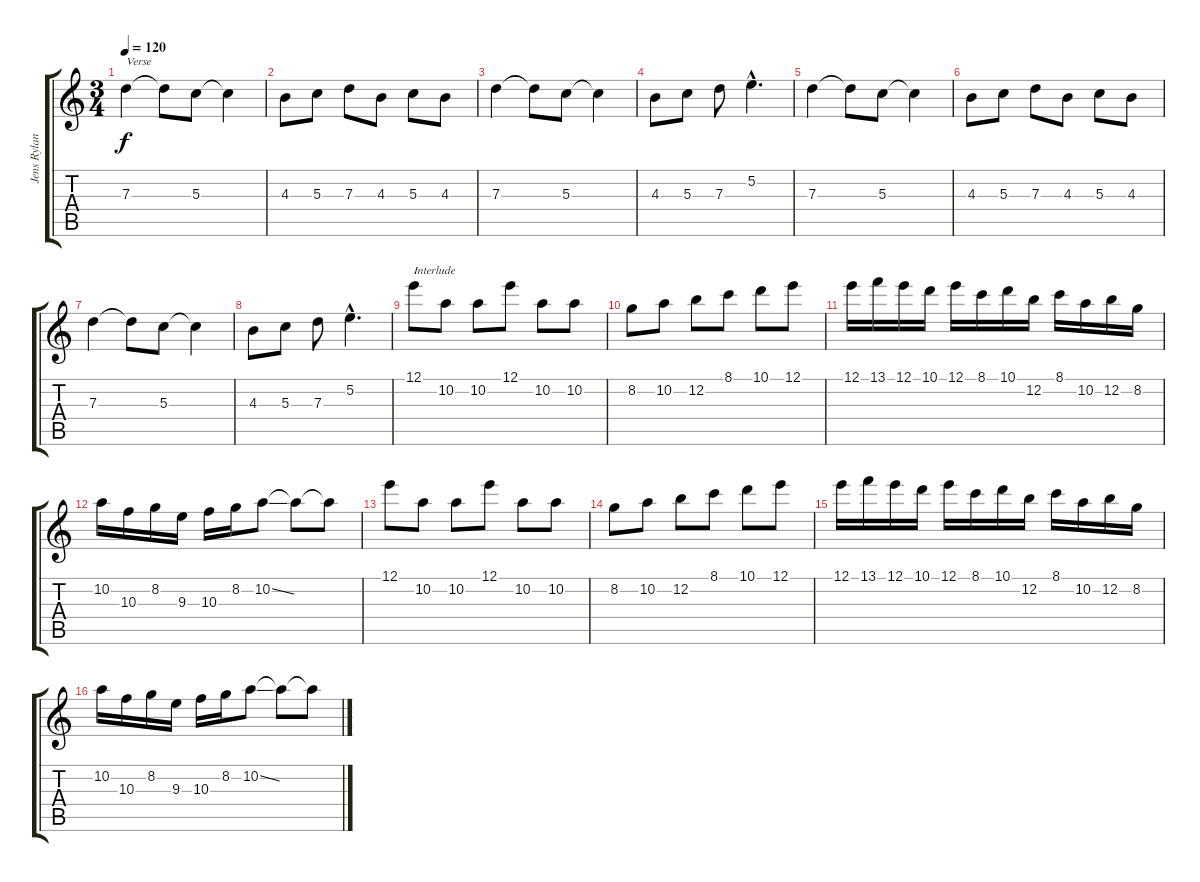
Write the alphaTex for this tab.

\track ("Jens Ryland" "Jens Rylan") {instrument distortionguitar}
\staff {score tabs}
\tuning (E4 B3 G3 D3 A2 E2) {hide}
\ts (3 4)
\tempo 120
\clef g2
\ks c
7.3.4{txt "Verse" dy f} 7.3{t}.8 5.3.8 5.3{t}.4 |
4.3.8 5.3.8 7.3.8 4.3.8 5.3.8 4.3.8 |
7.3.4 7.3{t}.8 5.3.8 5.3{t}.4 |
4.3.8 5.3.8 7.3.8 5.2{hac}.4{d} |
7.3.4 7.3{t}.8 5.3.8 5.3{t}.4 |
4.3.8 5.3.8 7.3.8 4.3.8 5.3.8 4.3.8 |
7.3.4 7.3{t}.8 5.3.8 5.3{t}.4 |
4.3.8 5.3.8 7.3.8 5.2{hac}.4{d} |
12.1.8{txt "Interlude"} 10.2.8 10.2.8 12.1.8 10.2.8 10.2.8 |
8.2.8 10.2.8 12.2.8 8.1.8 10.1.8 12.1.8 |
12.1.16 13.1.16 12.1.16 10.1.16 12.1.16 8.1.16 10.1.16 12.2.16 8.1.16 10.2.16 12.2.16 8.2.16 |
10.2.16 10.3.16 8.2.16 9.3.16 10.3.16 8.2.16 10.2{ss}.8 10.2{t}.8 10.2{t}.8 |
12.1.8 10.2.8 10.2.8 12.1.8 10.2.8 10.2.8 |
8.2.8 10.2.8 12.2.8 8.1.8 10.1.8 12.1.8 |
12.1.16 13.1.16 12.1.16 10.1.16 12.1.16 8.1.16 10.1.16 12.2.16 8.1.16 10.2.16 12.2.16 8.2.16 |
10.2.16 10.3.16 8.2.16 9.3.16 10.3.16 8.2.16 10.2{ss}.8 10.2{t}.8 10.2{t}.8
